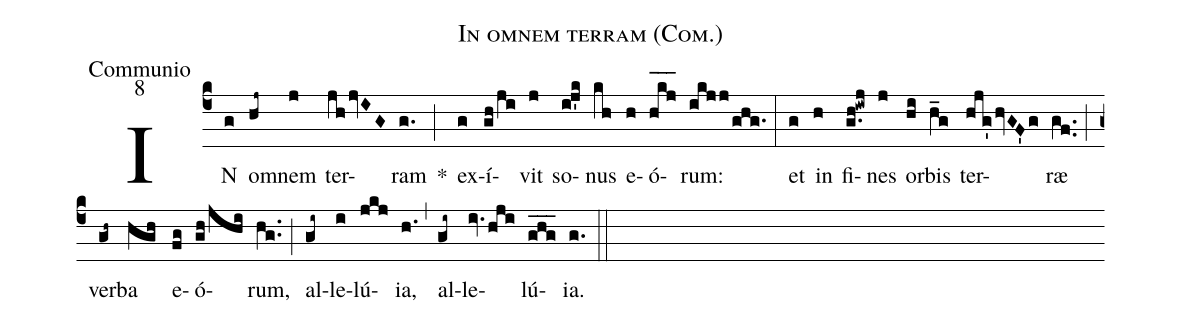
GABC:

name:In omnem terram (Com.);
office-part:Communio;
mode:8;
%%
(c4) IN(g) om(hj~)nem(j) ter(jhjvIG)ram(g.) *(;) ex(g)í(gh/ji)vit(j) so(ij'k)nus(kh) e(h)ó(h_[hl:1]k_[hl:1]j_[hl:1])rum:(ikjj/ghg.) (:)
et(g) in(h) fi(g.h!iwj)nes(j) or(hi)bis(h_g) ter(hjg'hvGF'g)ræ(gf..) (;) ver(gh~)ba(hgh) e(fg)ó(gh/jhi)rum,(hg..) (;) al(gi~)le(i)lú(jkj)ia,(h.) (,) al(gi~)le(iv.hji)lú(ghg___)ia.(g.) (::)
